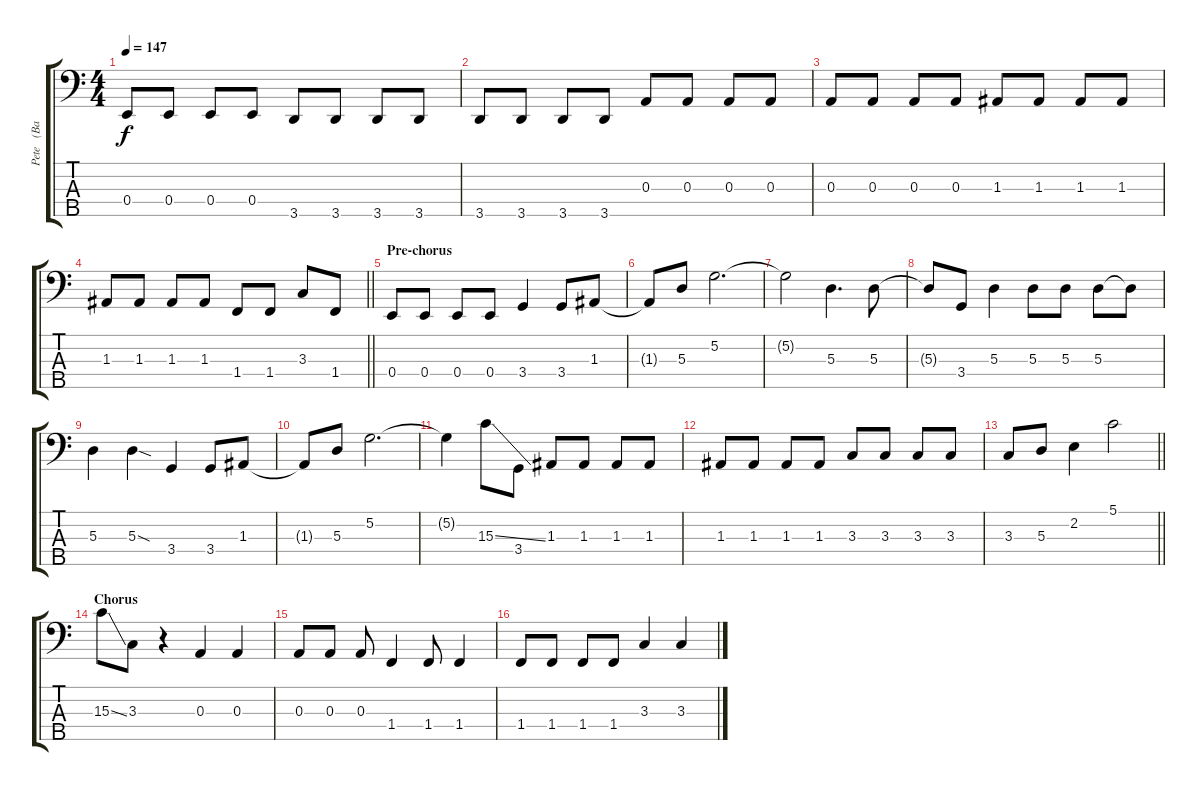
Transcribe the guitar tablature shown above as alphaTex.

\track ("Pete   (Bass)" "Pete   (Ba") {instrument electricbassfinger}
\staff {score tabs}
\tuning (G2 D2 A1 E1 B0) {hide}
\ts (4 4)
\tempo 147
\clef f4
\ks c
0.4.8{dy f} 0.4.8 0.4.8 0.4.8 3.5.8 3.5.8 3.5.8 3.5.8 |
3.5.8 3.5.8 3.5.8 3.5.8 0.3.8 0.3.8 0.3.8 0.3.8 |
0.3.8 0.3.8 0.3.8 0.3.8 1.3.8 1.3.8 1.3.8 1.3.8 |
\barLineRight lightlight
1.3.8 1.3.8 1.3.8 1.3.8 1.4.8 1.4.8 3.3.8 1.4.8 |
\section ("" "Pre-chorus")
0.4.8 0.4.8 0.4.8 0.4.8 3.4.4 3.4.8 1.3.8 |
1.3{t}.8 5.3.8 5.2.2{d} |
5.2{t}.2 5.3.4{d} 5.3.8 |
5.3{t}.8 3.4.8 5.3.4 5.3.8 5.3.8 5.3.8 5.3{t}.8 |
5.3.4 5.3{sod}.4 3.4.4 3.4.8 1.3.8 |
1.3{t}.8 5.3.8 5.2.2{d} |
5.2{t}.4 15.3{ss}.8 3.4.8 1.3.8 1.3.8 1.3.8 1.3.8 |
1.3.8 1.3.8 1.3.8 1.3.8 3.3.8 3.3.8 3.3.8 3.3.8 |
\barLineRight lightlight
3.3.8 5.3.8 2.2.4 5.1.2 |
\section ("" "Chorus")
15.3{ss}.8 3.3.8 r.4 0.3.4 0.3.4 |
0.3.8 0.3.8 0.3.8 1.4.4 1.4.8 1.4.4 |
1.4.8 1.4.8 1.4.8 1.4.8 3.3.4 3.3.4
